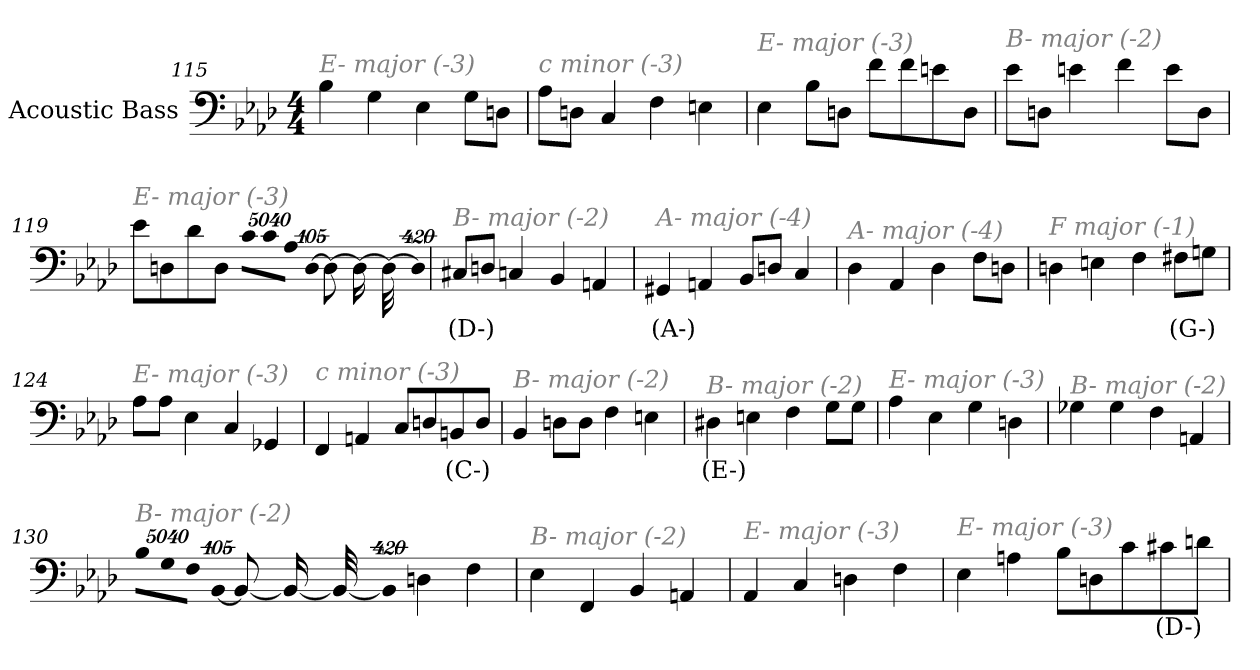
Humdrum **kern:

**kern	**text
*part1	*part1
*staff1	*staff1
*I"Acoustic Bass	*
*clefF4	*
*ITrd7c12	*
*k[b-e-a-d-]	*
*A-:	*
*M4/4	*
=115	=115
!LO:TX:i:color=#808080:t=E- major (-3)	!
4BB-	.
4GG	.
4EE-	.
8GGL	.
8DDnJ	.
=116	=116
!LO:TX:i:color=#808080:t=c minor (-3)	!
8AA-L	.
8DDnJ	.
4CC	.
4FF	.
4EEn	.
=117	=117
!LO:TX:i:color=#808080:t=E- major (-3)	!
4EE-	.
8BB-L	.
8DDnJ	.
8FL	.
8F	.
8En	.
8DDJ	.
=118	=118
!LO:TX:i:color=#808080:t=B- major (-2)	!
8E-L	.
8DDnJ	.
4En	.
4F	.
8EL	.
8DDJ	.
=119	=119
!LO:TX:i:color=#808080:t=E- major (-3)	!
8E-L	.
8DDn	.
8D-	.
8DDJ	.
!LO:N:vis=8	!
40320%3347CL	.
!LO:N:vis=8	!
40320%3347C	.
!LO:N:vis=8	!
40320%3347AA-J	.
!LO:N:vis=1024	!
[13440%13DD	.
8DD_	.
16DD_	.
32DD_	.
!LO:N:vis=1024%31	!
13440%407DD]	.
=120	=120
!LO:TX:i:color=#808080:t=B- major (-2)	!
8CC#XiL	(D-)
8DDnJ	.
4CC	.
4BBB-	.
4AAAn	.
=121	=121
!LO:TX:i:color=#808080:t=A- major (-4)	!
4GGG#Xi	(A-)
4AAAn	.
8BBB-L	.
8DDnJ	.
4CC	.
=122	=122
!LO:TX:i:color=#808080:t=A- major (-4)	!
4DD-	.
4AAA-	.
4DD-	.
8FFL	.
8DDnJ	.
=123	=123
!LO:TX:i:color=#808080:t=F major (-1)	!
4DDn	.
4EEn	.
4FF	.
8FF#XjL	(G-)
8GGnJ	.
=124	=124
!LO:TX:i:color=#808080:t=E- major (-3)	!
8AA-L	.
8AA-J	.
4EE-	.
4CC	.
4GGG-X	.
=125	=125
!LO:TX:i:color=#808080:t=c minor (-3)	!
4FFF	.
4AAAn	.
8CCL	.
8DDn	.
8BBBnj	(C-)
8DDJ	.
=126	=126
!LO:TX:i:color=#808080:t=B- major (-2)	!
4BBB-	.
8DDnL	.
8DDJ	.
4FF	.
4EEn	.
=127	=127
!LO:TX:i:color=#808080:t=B- major (-2)	!
4DD#Xi	(E-)
4EEn	.
4FF	.
8GGL	.
8GGJ	.
=128	=128
!LO:TX:i:color=#808080:t=E- major (-3)	!
4AA-	.
4EE-	.
4GG	.
4DDn	.
=129	=129
!LO:TX:i:color=#808080:t=B- major (-2)	!
4GG-X	.
4GG-	.
4FF	.
4AAAn	.
=130	=130
!LO:TX:i:color=#808080:t=B- major (-2)	!
!LO:N:vis=8	!
40320%3347BB-L	.
!LO:N:vis=8	!
40320%3347GG	.
!LO:N:vis=8	!
40320%3347FFJ	.
!LO:N:vis=1024	!
[13440%13BBB-	.
8BBB-_	.
16BBB-_	.
32BBB-_	.
!LO:N:vis=1024%31	!
13440%407BBB-]	.
4DDn	.
4FF	.
=131	=131
!LO:TX:i:color=#808080:t=B- major (-2)	!
4EE-	.
4FFF	.
4BBB-	.
4AAAn	.
=132	=132
!LO:TX:i:color=#808080:t=E- major (-3)	!
4AAA-	.
4CC	.
4DDn	.
4FF	.
=133	=133
!LO:TX:i:color=#808080:t=E- major (-3)	!
4EE-	.
4AAn	.
8BB-L	.
8DDn	.
8C	.
8C#Xj	(D-)
8DnJ	.
=	=
*-	*-
